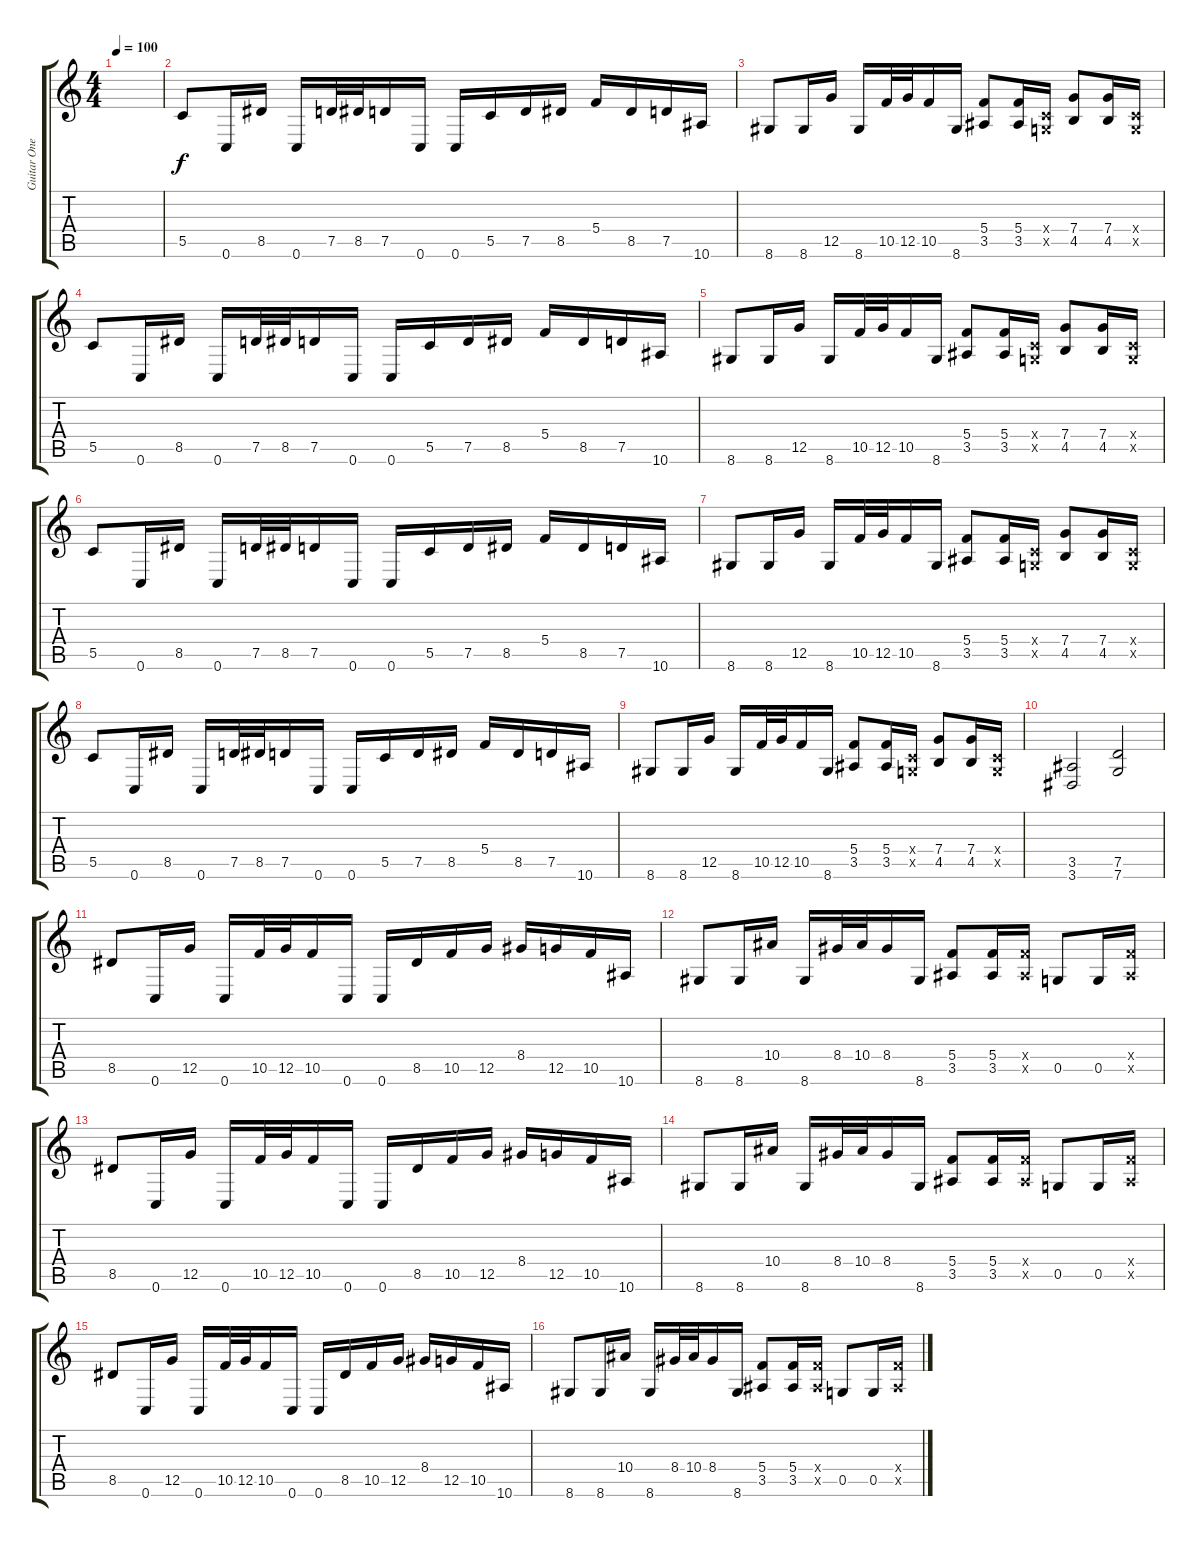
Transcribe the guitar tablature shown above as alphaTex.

\track ("Guitar One Right" "Guitar One") {instrument overdrivenguitar}
\staff {score tabs}
\tuning (D4 A3 F3 C3 G2 C2) {hide}
\ts (4 4)
\tempo 100
\tempo 120
\tempo 100
\clef g2
\ks c
|
5.5.8 0.6.16 8.5.16 0.6.16 7.5.32 8.5.32 7.5.16 0.6.16 0.6.16 5.5.16 7.5.16 8.5.16 5.4.16 8.5.16 7.5.16 10.6.16 |
8.6.8 8.6.16 12.5.16 8.6.16 10.5.32 12.5.32 10.5.16 8.6.16 (5.4 3.5).8 (5.4 3.5).16 (0.4{x} 0.5{x}).16 (7.4 4.5).8 (7.4 4.5).16 (0.4{x} 0.5{x}).16 |
5.5.8 0.6.16 8.5.16 0.6.16 7.5.32 8.5.32 7.5.16 0.6.16 0.6.16 5.5.16 7.5.16 8.5.16 5.4.16 8.5.16 7.5.16 10.6.16 |
8.6.8 8.6.16 12.5.16 8.6.16 10.5.32 12.5.32 10.5.16 8.6.16 (5.4 3.5).8 (5.4 3.5).16 (0.4{x} 0.5{x}).16 (7.4 4.5).8 (7.4 4.5).16 (0.4{x} 0.5{x}).16 |
5.5.8 0.6.16 8.5.16 0.6.16 7.5.32 8.5.32 7.5.16 0.6.16 0.6.16 5.5.16 7.5.16 8.5.16 5.4.16 8.5.16 7.5.16 10.6.16 |
8.6.8 8.6.16 12.5.16 8.6.16 10.5.32 12.5.32 10.5.16 8.6.16 (5.4 3.5).8 (5.4 3.5).16 (0.4{x} 0.5{x}).16 (7.4 4.5).8 (7.4 4.5).16 (0.4{x} 0.5{x}).16 |
5.5.8 0.6.16 8.5.16 0.6.16 7.5.32 8.5.32 7.5.16 0.6.16 0.6.16 5.5.16 7.5.16 8.5.16 5.4.16 8.5.16 7.5.16 10.6.16 |
8.6.8 8.6.16 12.5.16 8.6.16 10.5.32 12.5.32 10.5.16 8.6.16 (5.4 3.5).8 (5.4 3.5).16 (0.4{x} 0.5{x}).16 (7.4 4.5).8 (7.4 4.5).16 (0.4{x} 0.5{x}).16 |
(3.5 3.6).2 (7.5 7.6).2 |
8.5.8 0.6.16 12.5.16 0.6.16 10.5.32 12.5.32 10.5.16 0.6.16 0.6.16 8.5.16 10.5.16 12.5.16 8.4.16 12.5.16 10.5.16 10.6.16 |
8.6.8 8.6.16 10.4.16 8.6.16 8.4.32 10.4.32 8.4.16 8.6.16 (5.4 3.5).8 (5.4 3.5).16 (5.4{x} 3.5{x}).16 0.5.8 0.5.16 (5.4{x} 3.5{x}).16 |
8.5.8 0.6.16 12.5.16 0.6.16 10.5.32 12.5.32 10.5.16 0.6.16 0.6.16 8.5.16 10.5.16 12.5.16 8.4.16 12.5.16 10.5.16 10.6.16 |
8.6.8 8.6.16 10.4.16 8.6.16 8.4.32 10.4.32 8.4.16 8.6.16 (5.4 3.5).8 (5.4 3.5).16 (5.4{x} 3.5{x}).16 0.5.8 0.5.16 (5.4{x} 3.5{x}).16 |
8.5.8 0.6.16 12.5.16 0.6.16 10.5.32 12.5.32 10.5.16 0.6.16 0.6.16 8.5.16 10.5.16 12.5.16 8.4.16 12.5.16 10.5.16 10.6.16 |
8.6.8 8.6.16 10.4.16 8.6.16 8.4.32 10.4.32 8.4.16 8.6.16 (5.4 3.5).8 (5.4 3.5).16 (5.4{x} 3.5{x}).16 0.5.8 0.5.16 (5.4{x} 3.5{x}).16
